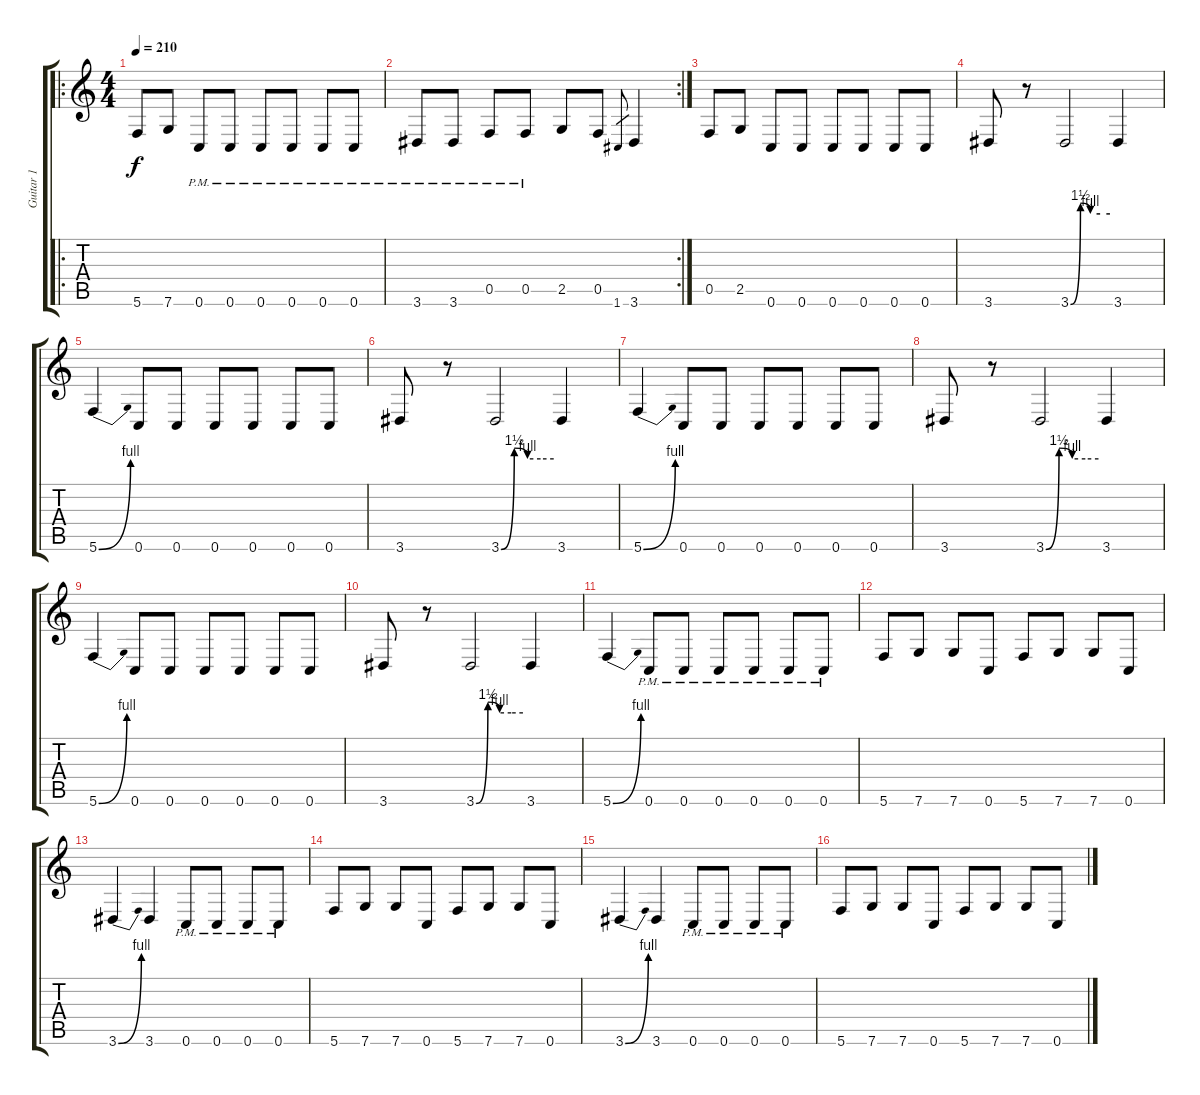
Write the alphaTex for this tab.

\track ("Guitar 1" "Guitar 1") {instrument distortionguitar}
\staff {score tabs}
\tuning (C4 G3 Eb3 Bb2 F2 C2) {hide}
\ro
\ts (4 4)
\tempo 210
\clef g2
\ks c
5.6.8{dy f} 7.6.8 0.6{pm}.8 0.6{pm}.8 0.6{pm}.8 0.6{pm}.8 0.6{pm}.8 0.6{pm}.8 |
\rc 2
3.6{pm}.8 3.6{pm}.8 0.5{pm}.8 0.5{pm}.8 2.5.8 0.5.8 1.6.8{gr} 3.6.4 |
0.5.8 2.5.8 0.6.8 0.6.8 0.6.8 0.6.8 0.6.8 0.6.8 |
3.6.8 r.8 3.6{be (custom 0 0 15 6 30 4 45 4 60 4)}.2 3.6.4 |
5.6{be (bend 0 0 60 4)}.4 0.6.8 0.6.8 0.6.8 0.6.8 0.6.8 0.6.8 |
3.6.8 r.8 3.6{be (custom 0 0 15 6 30 4 45 4 60 4)}.2 3.6.4 |
5.6{be (bend 0 0 60 4)}.4 0.6.8 0.6.8 0.6.8 0.6.8 0.6.8 0.6.8 |
3.6.8 r.8 3.6{be (custom 0 0 15 6 30 4 45 4 60 4)}.2 3.6.4 |
5.6{be (bend 0 0 60 4)}.4 0.6.8 0.6.8 0.6.8 0.6.8 0.6.8 0.6.8 |
3.6.8 r.8 3.6{be (custom 0 0 15 6 30 4 45 4 60 4)}.2 3.6.4 |
5.6{be (bend 0 0 60 4)}.4 0.6{pm}.8 0.6{pm}.8 0.6{pm}.8 0.6{pm}.8 0.6{pm}.8 0.6{pm}.8 |
5.6.8 7.6.8 7.6.8 0.6.8 5.6.8 7.6.8 7.6.8 0.6.8 |
3.6{be (bend 0 0 60 4)}.4 3.6.4 0.6{pm}.8 0.6{pm}.8 0.6{pm}.8 0.6{pm}.8 |
5.6.8 7.6.8 7.6.8 0.6.8 5.6.8 7.6.8 7.6.8 0.6.8 |
3.6{be (bend 0 0 60 4)}.4 3.6.4 0.6{pm}.8 0.6{pm}.8 0.6{pm}.8 0.6{pm}.8 |
5.6.8 7.6.8 7.6.8 0.6.8 5.6.8 7.6.8 7.6.8 0.6.8
